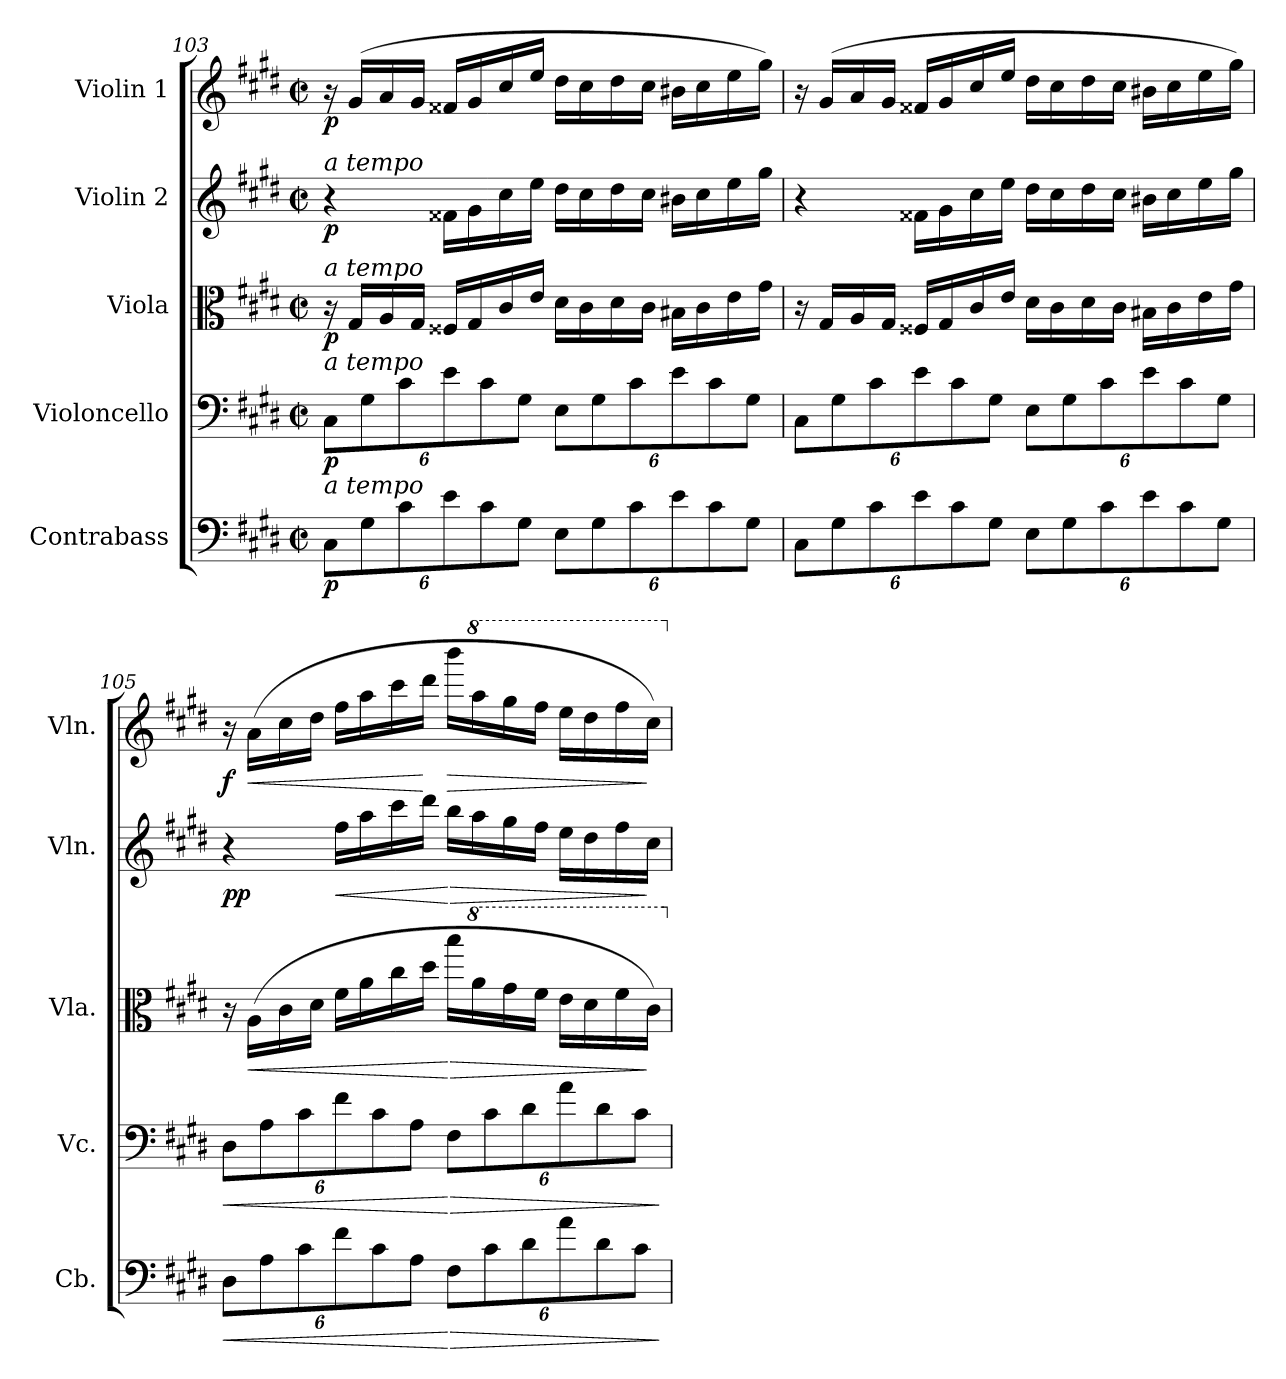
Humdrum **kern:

**kern	**dynam	**kern	**dynam	**kern	**dynam	**kern	**dynam	**kern	**dynam
*part5	*part5	*part4	*part4	*part3	*part3	*part2	*part2	*part1	*part1
*staff5	*staff5	*staff4	*staff4	*staff3	*staff3	*staff2	*staff2	*staff1	*staff1
*I"Contrabass	*	*I"Violoncello	*	*I"Viola	*	*I"Violin 2	*	*I"Violin 1	*
*I'Cb.	*	*I'Vc.	*	*I'Vla.	*	*I'Vln.	*	*I'Vln.	*
!!LO:PB:g=z
*clefF4	*	*clefF4	*	*clefC3	*	*clefG2	*	*clefG2	*
*ITrd7c12	*	*	*	*	*	*	*	*	*
*k[f#c#g#d#]	*	*k[f#c#g#d#]	*	*k[f#c#g#d#]	*	*k[f#c#g#d#]	*	*k[f#c#g#d#]	*
*M2/2	*	*M2/2	*	*M2/2	*	*M2/2	*	*M2/2	*
*met(c|)	*	*met(c|)	*	*met(c|)	*	*met(c|)	*	*met(c|)	*
*Xbrackettup	*	*Xbrackettup	*	*	*	*	*	*	*
=103	=103	=103	=103	=103	=103	=103	=103	=103	=103
!	!	!	!	!	!	!LO:TX:a:i:t=a tempo	!	!	!
!	!	!	!	!LO:TX:a:i:t=a tempo	!	!	!	!	!
!	!	!LO:TX:a:i:t=a tempo	!	!	!	!	!	!	!
!LO:TX:a:i:t=a tempo	!	!	!	!	!	!	!	!	!
!	!LO:DY:b	!	!LO:DY:b	!	!LO:DY:b	!	!LO:DY:b	!	!LO:DY:b
12CC#\L	p	12C#\L	p	16r	p	4r	p	16r	p
.	.	.	.	16G#/LL	.	.	.	(16g#/LL	.
12GG#\	.	12G#\	.	.	.	.	.	.	.
.	.	.	.	16A/	.	.	.	16a/	.
12C#\	.	12c#\	.	.	.	.	.	.	.
.	.	.	.	16G#/JJ	.	.	.	16g#/JJ	.
12E\	.	12e\	.	16F##X/LL	.	16f##X\LL	.	16f##X/LL	.
.	.	.	.	16G#/	.	16g#\	.	16g#/	.
12C#\	.	12c#\	.	.	.	.	.	.	.
.	.	.	.	16c#/	.	16cc#\	.	16cc#/	.
12GG#\J	.	12G#\J	.	.	.	.	.	.	.
.	.	.	.	16e/JJ	.	16ee\JJ	.	16ee/JJ	.
12EE\L	.	12E\L	.	16d#\LL	.	16dd#\LL	.	16dd#\LL	.
.	.	.	.	16c#\	.	16cc#\	.	16cc#\	.
12GG#\	.	12G#\	.	.	.	.	.	.	.
.	.	.	.	16d#\	.	16dd#\	.	16dd#\	.
12C#\	.	12c#\	.	.	.	.	.	.	.
.	.	.	.	16c#\JJ	.	16cc#\JJ	.	16cc#\JJ	.
12E\	.	12e\	.	16B#X\LL	.	16b#X\LL	.	16b#X\LL	.
.	.	.	.	16c#\	.	16cc#\	.	16cc#\	.
12C#\	.	12c#\	.	.	.	.	.	.	.
.	.	.	.	16e\	.	16ee\	.	16ee\	.
12GG#\J	.	12G#\J	.	.	.	.	.	.	.
.	.	.	.	16g#\JJ	.	16gg#\JJ	.	16gg#\JJ)	.
=104	=104	=104	=104	=104	=104	=104	=104	=104	=104
12CC#\L	.	12C#\L	.	16r	.	4r	.	16r	.
.	.	.	.	16G#/LL	.	.	.	(16g#/LL	.
12GG#\	.	12G#\	.	.	.	.	.	.	.
.	.	.	.	16A/	.	.	.	16a/	.
12C#\	.	12c#\	.	.	.	.	.	.	.
.	.	.	.	16G#/JJ	.	.	.	16g#/JJ	.
12E\	.	12e\	.	16F##X/LL	.	16f##X\LL	.	16f##X/LL	.
.	.	.	.	16G#/	.	16g#\	.	16g#/	.
12C#\	.	12c#\	.	.	.	.	.	.	.
.	.	.	.	16c#/	.	16cc#\	.	16cc#/	.
12GG#\J	.	12G#\J	.	.	.	.	.	.	.
.	.	.	.	16e/JJ	.	16ee\JJ	.	16ee/JJ	.
12EE\L	.	12E\L	.	16d#\LL	.	16dd#\LL	.	16dd#\LL	.
.	.	.	.	16c#\	.	16cc#\	.	16cc#\	.
12GG#\	.	12G#\	.	.	.	.	.	.	.
.	.	.	.	16d#\	.	16dd#\	.	16dd#\	.
12C#\	.	12c#\	.	.	.	.	.	.	.
.	.	.	.	16c#\JJ	.	16cc#\JJ	.	16cc#\JJ	.
12E\	.	12e\	.	16B#X\LL	.	16b#X\LL	.	16b#X\LL	.
.	.	.	.	16c#\	.	16cc#\	.	16cc#\	.
12C#\	.	12c#\	.	.	.	.	.	.	.
.	.	.	.	16e\	.	16ee\	.	16ee\	.
12GG#\J	.	12G#\J	.	.	.	.	.	.	.
.	.	.	.	16g#\JJ	.	16gg#\JJ	.	16gg#\JJ)	.
!!LO:LB:g=z
=105	=105	=105	=105	=105	=105	=105	=105	=105	=105
!	!LO:HP:b	!	!LO:HP:b	!	!	!	!LO:DY:b	!	!LO:DY:b
12DD#\L	<	12D#\L	<	16r	.	4r	pp	16r	f
!	!	!	!	!	!LO:HP:b	!	!	!	!LO:HP:b
.	.	.	.	(16A\LL	<	.	.	(16a\LL	<
12AA\	.	12A\	.	.	.	.	.	.	.
.	.	.	.	16c#\	.	.	.	16cc#\	.
12C#\	.	12c#\	.	.	.	.	.	.	.
.	.	.	.	16d#\JJ	.	.	.	16dd#\JJ	.
!	!	!	!	!	!	!	!LO:HP:b	!	!
12F#\	.	12f#\	.	16f#\LL	.	16ff#\LL	<	16ff#\LL	.
.	.	.	.	16a\	.	16aa\	.	16aa\	.
12C#\	.	12c#\	.	.	.	.	.	.	.
.	.	.	.	16cc#\	.	16ccc#\	.	16ccc#\	.
12AA\J	.	12A\J	.	.	.	.	.	.	.
.	.	.	.	16dd#\JJ	.	16ddd#\JJ	.	16ddd#\JJ	[
!	!LO:HP:n=1:b	!	!LO:HP:n=1:b	!	!LO:HP:n=1:b	!	!LO:HP:n=1:b	!	!LO:HP:b
12FF#\L	[ >	12F#\L	[ >	16bb\LL	[ >	16bb\LL	[ >	16bbb\LL	>
*	*	*	*	*8va	*	*	*	*	*
*	*	*	*	*	*	*	*	*8va	*
.	.	.	.	16aa\	.	16aa\	.	16aaa\	.
12C#\	.	12c#\	.	.	.	.	.	.	.
.	.	.	.	16gg#\	.	16gg#\	.	16ggg#\	.
12D#\	.	12d#\	.	.	.	.	.	.	.
.	.	.	.	16ff#\JJ	.	16ff#\JJ	.	16fff#\JJ	.
12A\	.	12a\	.	16ee\LL	.	16ee\LL	.	16eee\LL	.
.	.	.	.	16dd#\	.	16dd#\	.	16ddd#\	.
12D#\	.	12d#\	.	.	.	.	.	.	.
.	.	.	.	16ff#\	.	16ff#\	.	16fff#\	.
12C#\J	.	12c#\J	.	.	.	.	.	.	.
.	.	.	.	16cc#\JJ)	]	16cc#\JJ	]	16ccc#\JJ)	]
.	]	.	]	.	.	.	.	.	.
*	*	*	*	*X8va	*	*	*	*	*
*	*	*	*	*	*	*	*	*X8va	*
=	=	=	=	=	=	=	=	=	=
*-	*-	*-	*-	*-	*-	*-	*-	*-	*-
